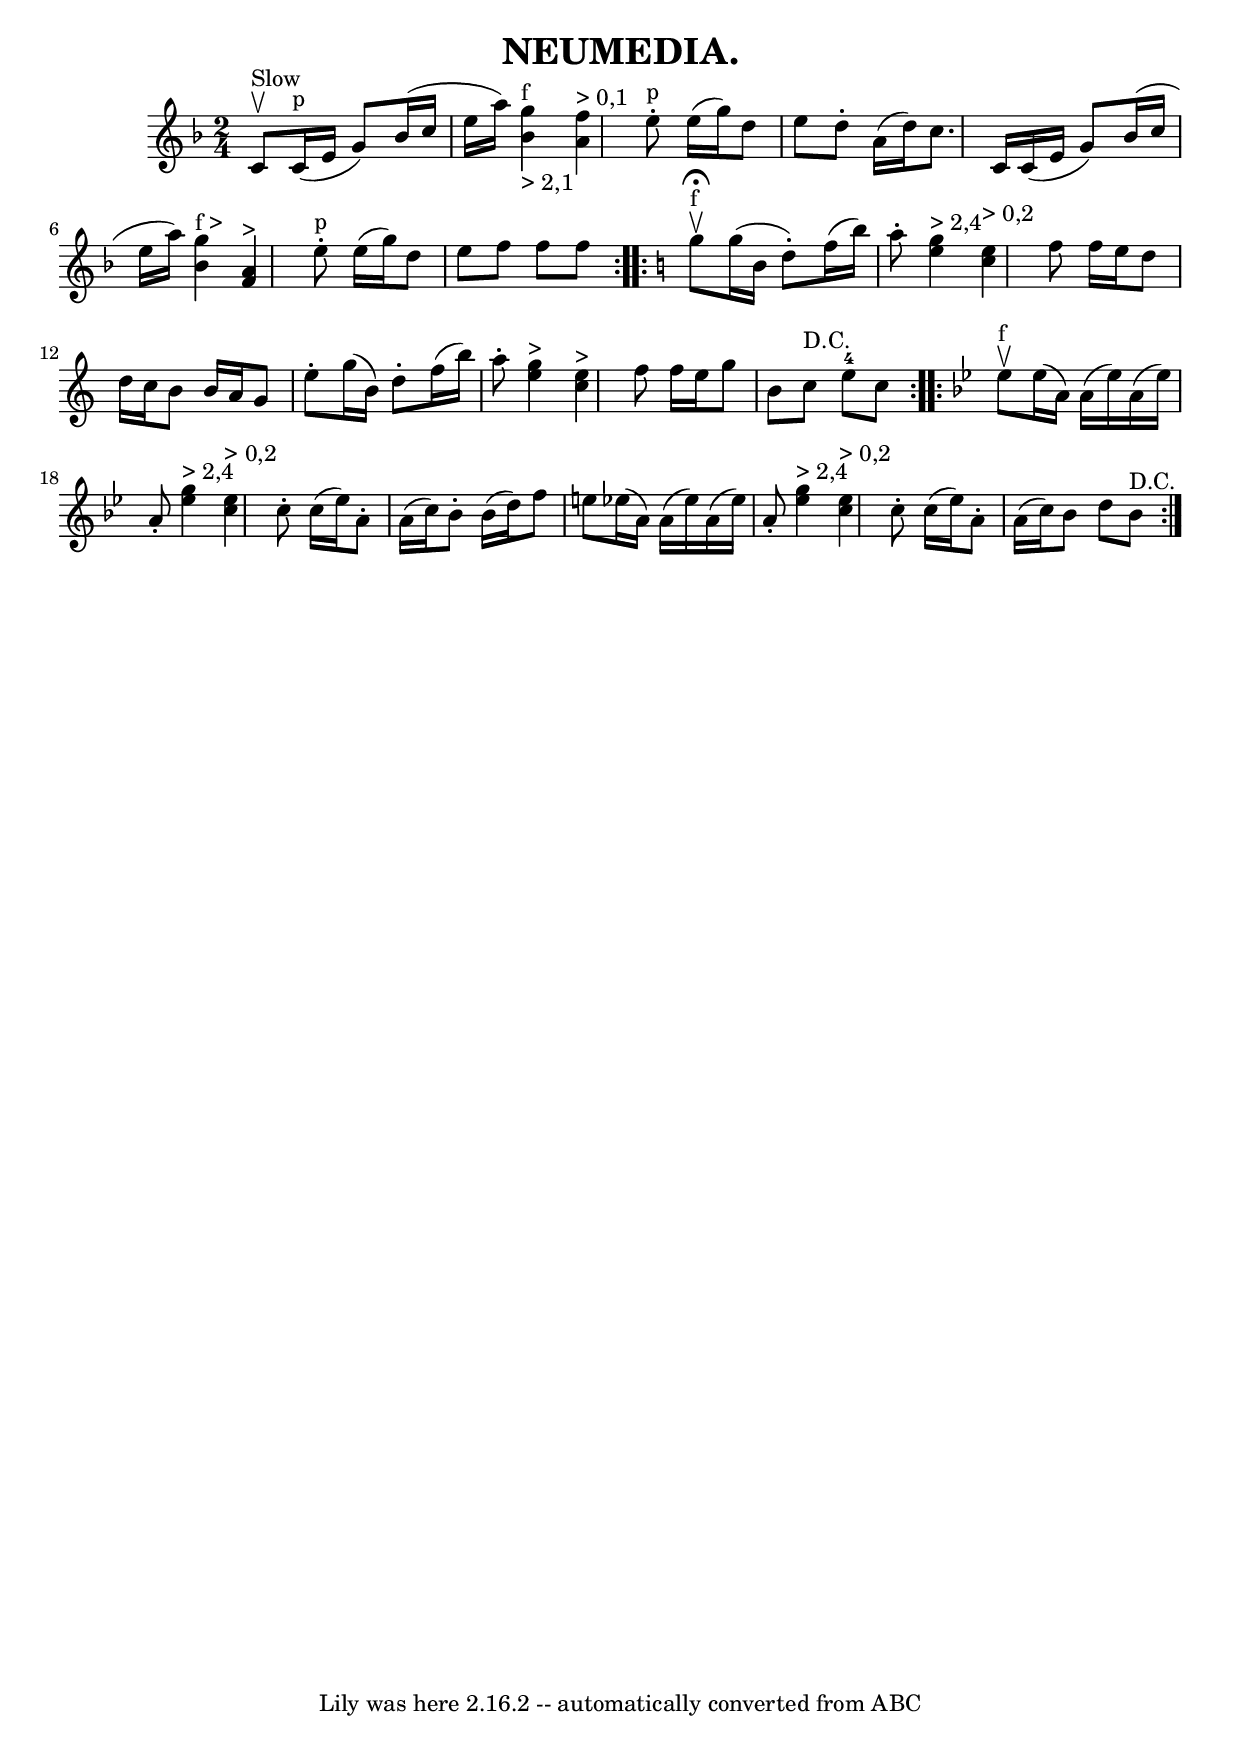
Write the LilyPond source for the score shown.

\version "2.16.2"
\include "Mammoth.ily"
\header {
 crossRefNumber = "21"
 footnotes = ""
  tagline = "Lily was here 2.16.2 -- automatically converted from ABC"
  title = "NEUMEDIA."

}
voicedefault =  {



  \repeat volta 2 {

    \time 2/4 
    \key f \major c'8^"Slow"^\upbow  |
 c'16^"p"(e'16 g'8) bf'16 (c''16 e''16 a''16)    |
    << g''4         _"> 2,1"^"f" bf'4   >>   << f''4^"> 0,1" a'4   >>  |
 e''8^"p"-. e''16 (g''16) d''8 e''8  |
 d''8-. a'16 ( d''16) c''8. c'16   |
 c'16 (e'16 g'8) bf'16 ( c''16 e''16 a''16)  |
    << g''4^"f >" bf'4   >>   << f'4  				 ^">" a'4   >>  |
 e''8^"p"-. e''16 (g''16) d''8 e''8   |
 f''8 f''8 f''8    
  }   
  \key c \major
  
  \repeat volta 2 {
 g''8^"f"^\fermata^\upbow  |
 g''16 (b'16 d''8-.) f''16 ( b''16) a''8-.  |
    << g''4^"> 2,4" e''4   >>   << e''4  				  ^"> 0,2" c''4   >>  |
 f''8 f''16 e''16 d''8 d''16 c''16   |
 b'8 b'16 a'16 g'8 e''8-. |
 g''16 ( b'16) d''8-. f''16 (b''16) a''8-.  |
    << g''4^">" e''4   >>   << e''4^">" c''4   >>  |
 f''8 f''16 e''16 g''8 b'8   |
 c''8^"D.C." e''8-4 c''8    
  }   
  \key bf \major  
  
  \repeat volta 2 { ef''8^"f"^\upbow  |
 ef''16 (a'16) a'16 (ef''16) a'16 (ef''16) a'8-.  |
    << ef''4^"> 2,4" g''4   >>   << ef''4^"> 0,2" c''4   >> |
 c''8-. c''16 (ef''16) a'8-. a'16 (c''16)  |
 bf'8-. bf'16 (d''16) f''8 e''8   |
 ef''!16 (a'16) a'16 (ef''16) a'16 (ef''16) a'8-. |
    << ef''4^"> 2,4" g''4   >>   << ef''4^"> 0,2" c''4   >>  |
 c''8-. c''16 ( ef''16) a'8-. a'16 (c''16)  |
 bf'8 d''8 bf'8^"D.C." 
  }   

}

\score{
  <<

    \context Staff="default"
    {
      \voicedefault 
      
    }

  >>
  \layout {
    
  }
  \midi {
  }

}
